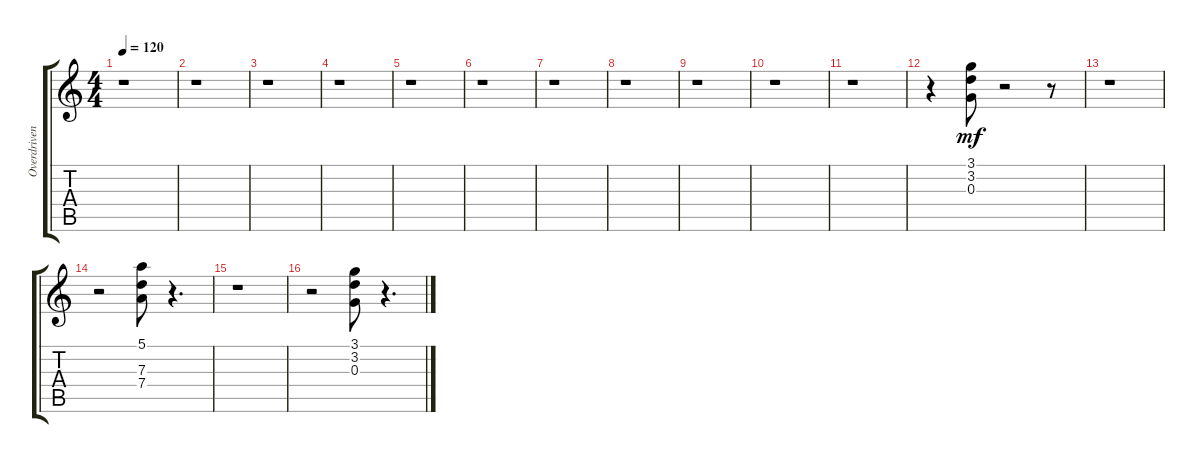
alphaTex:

\track ("Overdriven Guitar 3" "Overdriven") {instrument overdrivenguitar}
\staff {score tabs}
\tuning (E4 B3 G3 D3 A2 E2) {hide}
\ts (4 4)
\tempo 120
\clef g2
\ks c
r.1{dy mf} |
r.1 |
r.1 |
r.1 |
r.1 |
r.1 |
r.1 |
r.1 |
r.1 |
r.1 |
r.1 |
r.4 (3.1 3.2 0.3).8 r.2 r.8 |
r.1 |
r.2 (5.1 7.3 7.4).8 r.4{d} |
r.1 |
r.2 (3.1 3.2 0.3).8 r.4{d}
